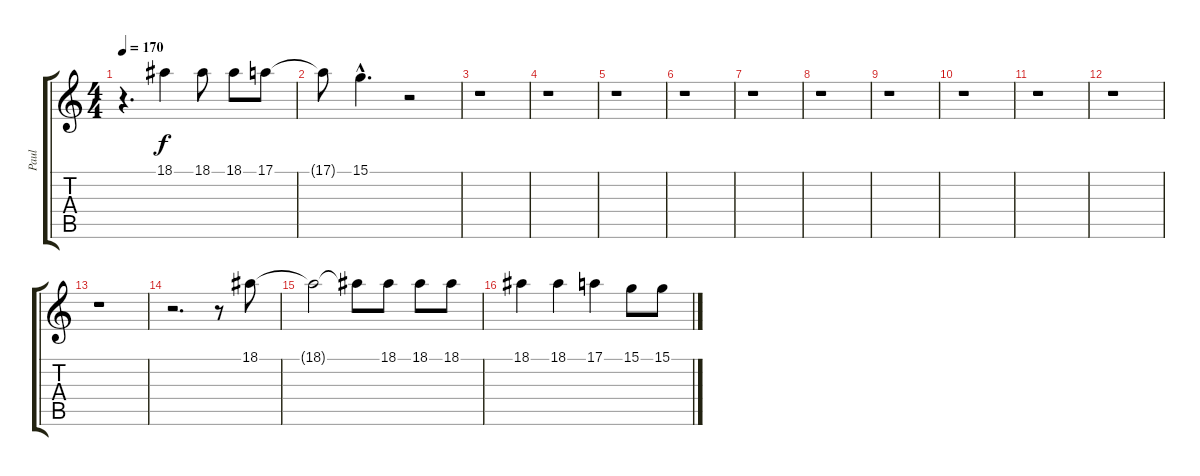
\track ("Paul" "Paul") {instrument lead6voice}
\staff {score tabs}
\tuning (E4 B3 G3 D3 A2 E2) {hide}
\ts (4 4)
\tempo 170
\clef g2
\ks c
r.4{d dy f} 18.1.4 18.1.8 18.1.8 17.1.8 |
17.1{t}.8 15.1{hac}.4{d} r.2 |
r.1 |
r.1 |
r.1 |
r.1 |
r.1 |
r.1 |
r.1 |
r.1 |
r.1 |
r.1 |
r.1 |
r.2{d} r.8 18.1.8 |
18.1{t}.2 18.1{t}.8 18.1.8 18.1.8 18.1.8 |
18.1.4 18.1.4 17.1.4 15.1.8 15.1.8
